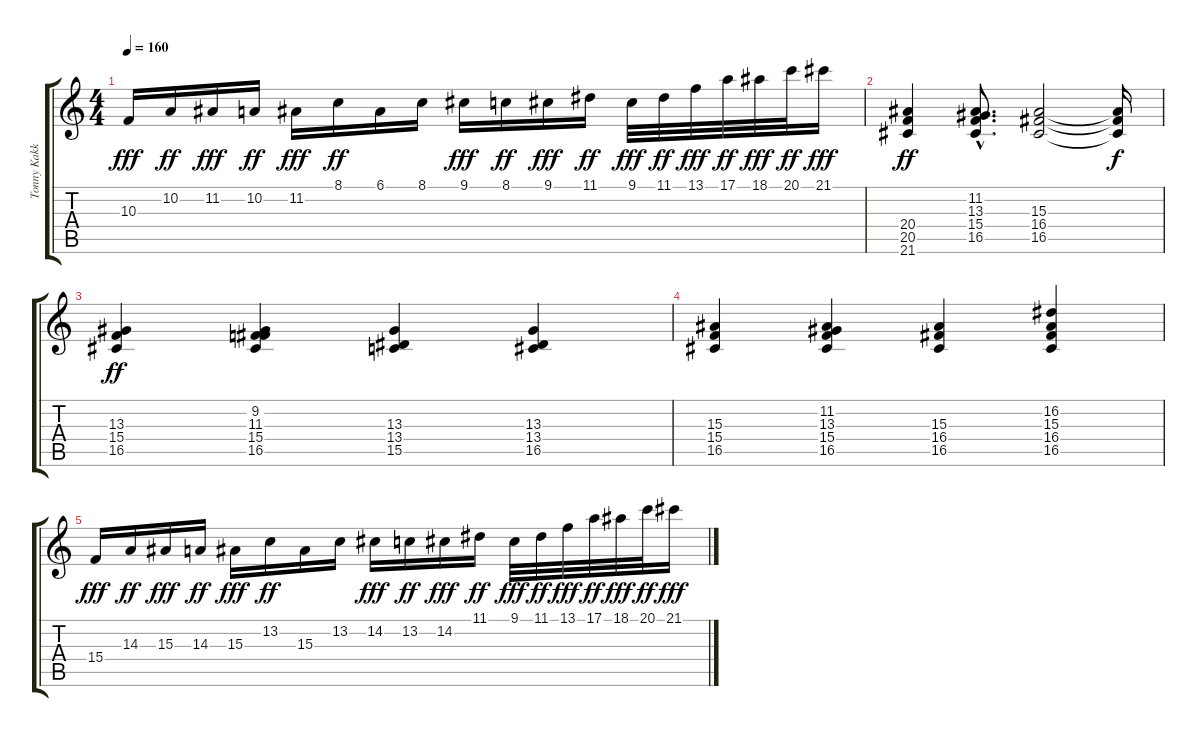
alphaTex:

\track ("Tonny Kakko" "Tonny Kakk") {instrument harpsichord}
\staff {score tabs}
\tuning (E4 B3 G3 D3 A2 E2) {hide}
\ts (4 4)
\tempo 160
\clef g2
\ks c
10.3.16{dy fff} 10.2.16{dy ff} 11.2.16{dy fff} 10.2.16{dy ff} 11.2.16{dy fff} 8.1.16{dy ff} 6.1.16 8.1.16 9.1.16{dy fff} 8.1.16{dy ff} 9.1.16{dy fff} 11.1.16{dy ff} 9.1.32{dy fff} 11.1.32{dy ff} 13.1.32{dy fff} 17.1.32{dy ff} 18.1.32{dy fff} 20.1.32{dy ff} 21.1.16{dy fff} |
(20.4 20.5 21.6).4{dy ff} (11.2{hac} 13.3{hac} 15.4{hac} 16.5{hac}).8{d} (15.3 16.4 16.5).2 (15.3{t} 16.4{t} 16.5{t}).16{dy f} |
(13.3 15.4 16.5).4{dy ff volume 0} (9.2 11.3 15.4 16.5).4 (13.3 13.4 15.5).4 (13.3 13.4 16.5).4 |
(15.3 15.4 16.5).4 (11.2 13.3 15.4 16.5).4 (15.3 16.4 16.5).4 (16.2 15.3 16.4 16.5).4 |
15.4.16{dy fff} 14.3.16{dy ff} 15.3.16{dy fff} 14.3.16{dy ff} 15.3.16{dy fff} 13.2.16{dy ff} 15.3.16 13.2.16 14.2.16{dy fff} 13.2.16{dy ff} 14.2.16{dy fff} 11.1.16{dy ff} 9.1.32{dy fff} 11.1.32{dy ff} 13.1.32{dy fff} 17.1.32{dy ff} 18.1.32{dy fff} 20.1.32{dy ff} 21.1.16{dy fff}
